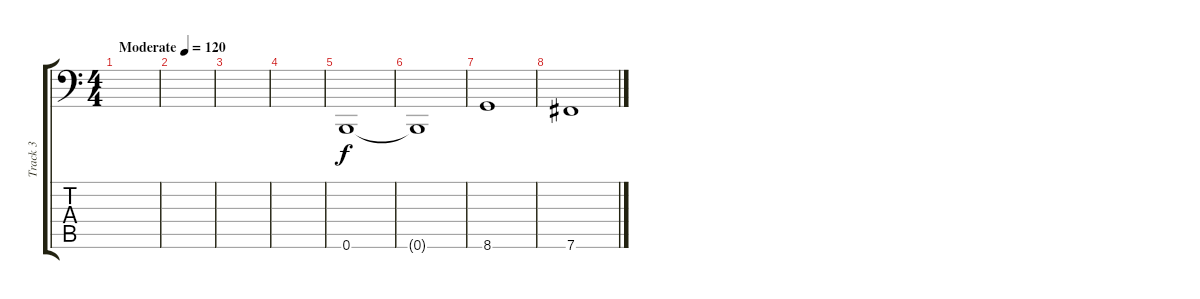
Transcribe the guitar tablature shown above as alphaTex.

\track ("Track 3" "Track 3") {instrument electricbasspick}
\staff {score tabs}
\tuning (B2 Gb2 D2 A1 E1 B0) {hide}
\ts (4 4)
\tempo (120 "Moderate")
\clef f4
\ks c
|
|
|
|
0.6.1 |
0.6{t}.1 |
8.6.1 |
7.6.1
